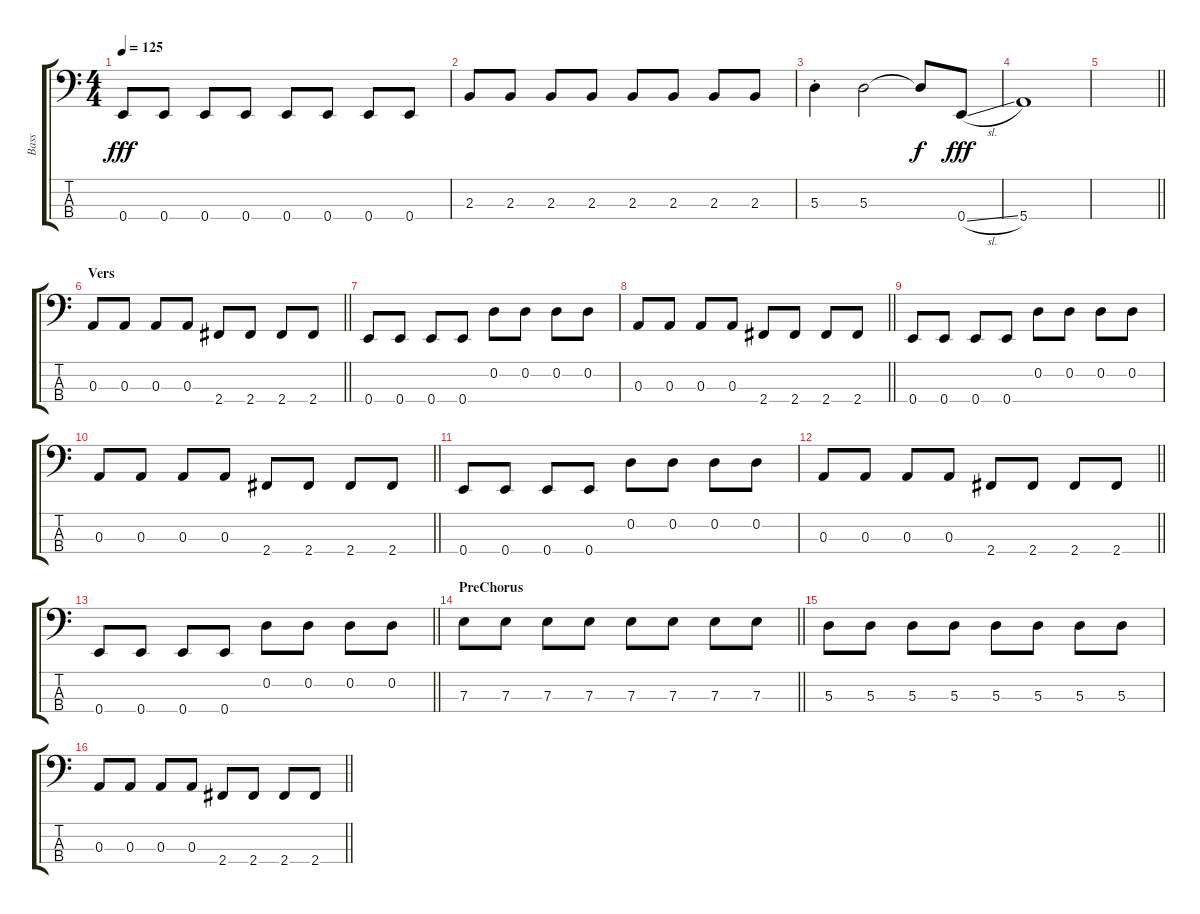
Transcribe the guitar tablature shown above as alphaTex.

\track ("Bass" "Bass") {instrument electricbassfinger}
\staff {score tabs}
\tuning (G2 D2 A1 E1) {hide}
\ts (4 4)
\tempo 125
\clef f4
\ks c
0.4.8{dy fff} 0.4.8 0.4.8 0.4.8 0.4.8 0.4.8 0.4.8 0.4.8 |
2.3.8 2.3.8 2.3.8 2.3.8 2.3.8 2.3.8 2.3.8 2.3.8 |
5.3{st}.4 5.3.2 5.3{t}.8{dy f} 0.4{sl}.8{dy fff} |
5.4.1 |
\barLineRight lightlight
|
\section ("" "Vers")
\barLineRight lightlight
0.3.8 0.3.8 0.3.8 0.3.8 2.4.8 2.4.8 2.4.8 2.4.8 |
\section ("" "")
0.4.8 0.4.8 0.4.8 0.4.8 0.2.8 0.2.8 0.2.8 0.2.8 |
\barLineRight lightlight
0.3.8 0.3.8 0.3.8 0.3.8 2.4.8 2.4.8 2.4.8 2.4.8 |
0.4.8 0.4.8 0.4.8 0.4.8 0.2.8 0.2.8 0.2.8 0.2.8 |
\barLineRight lightlight
0.3.8 0.3.8 0.3.8 0.3.8 2.4.8 2.4.8 2.4.8 2.4.8 |
0.4.8 0.4.8 0.4.8 0.4.8 0.2.8 0.2.8 0.2.8 0.2.8 |
\barLineRight lightlight
0.3.8 0.3.8 0.3.8 0.3.8 2.4.8 2.4.8 2.4.8 2.4.8 |
\barLineRight lightlight
0.4.8 0.4.8 0.4.8 0.4.8 0.2.8 0.2.8 0.2.8 0.2.8 |
\section ("" "PreChorus")
\barLineRight lightlight
7.3.8 7.3.8 7.3.8 7.3.8 7.3.8 7.3.8 7.3.8 7.3.8 |
\section ("" "")
5.3.8 5.3.8 5.3.8 5.3.8 5.3.8 5.3.8 5.3.8 5.3.8 |
\barLineRight lightlight
0.3.8 0.3.8 0.3.8 0.3.8 2.4.8 2.4.8 2.4.8 2.4.8
